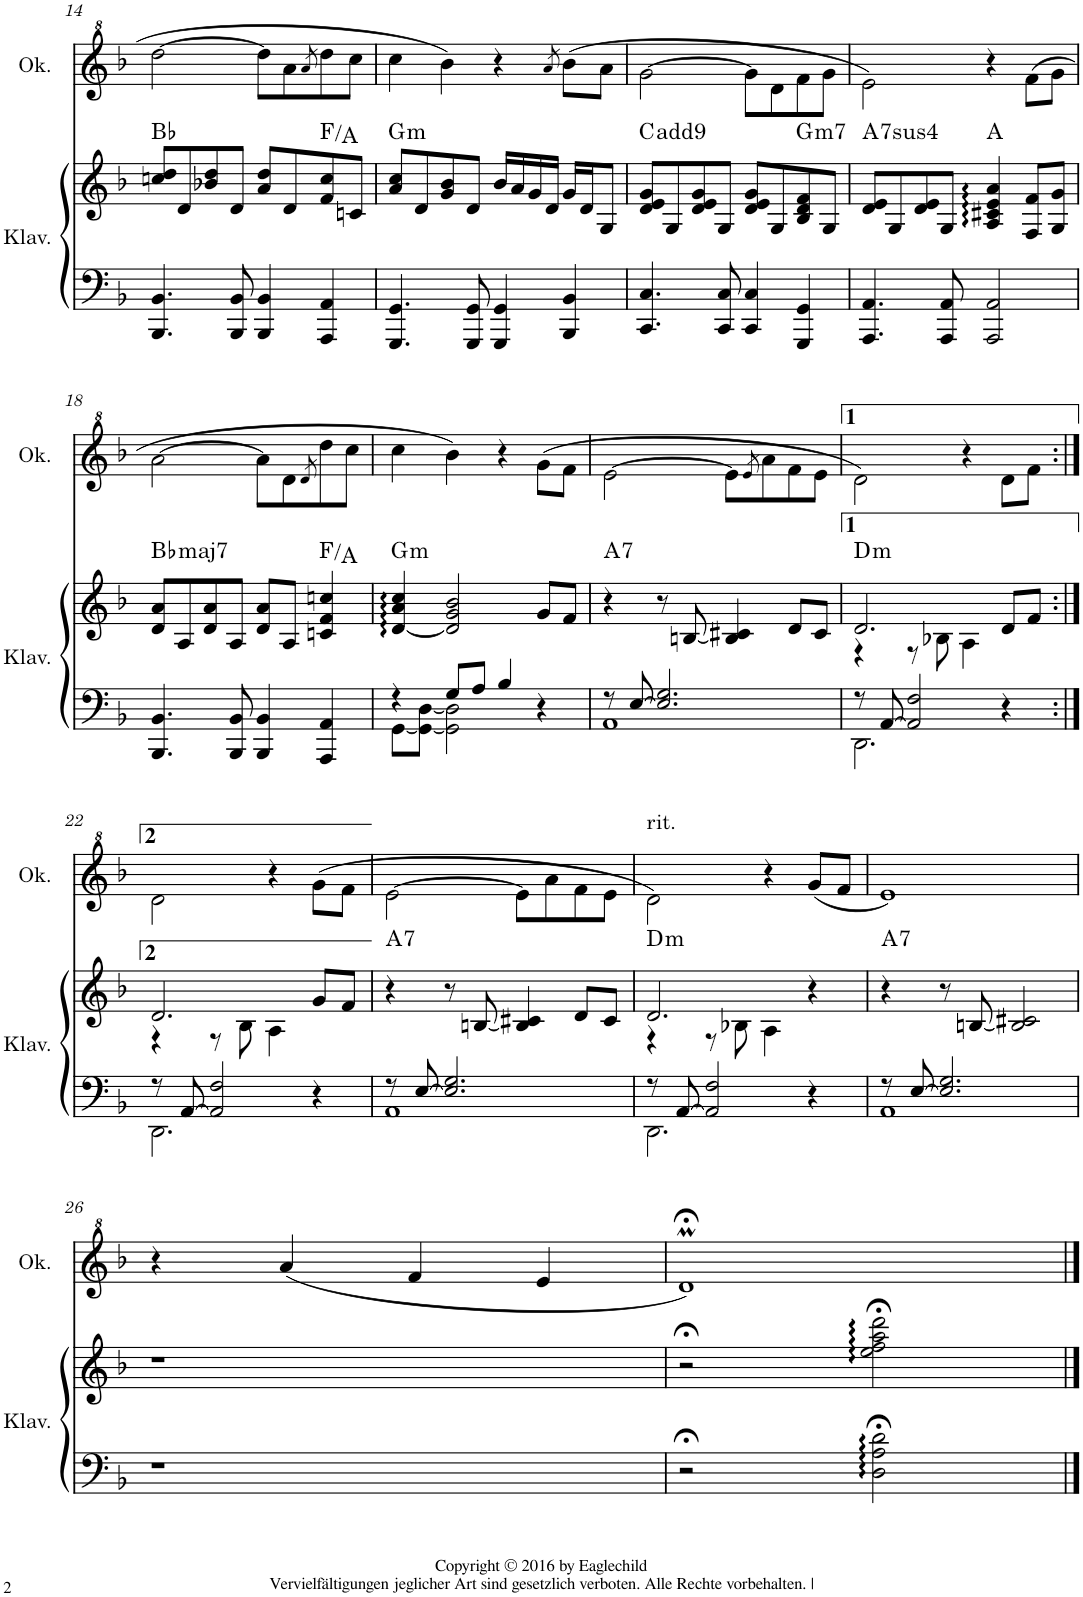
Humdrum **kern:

**kern	**kern	**harte	**kern
*part2	*part2	*part2	*part1
*staff3	*staff2	*	*staff1
*I"Klavier	*	*	*I"Okarina
*I'Klav.	*	*	*I'Ok.
!!LO:PB:g=z
*clefF4	*clefG2	*	*clefG^2
*k[b-]	*k[b-]	*	*k[b-]
*d:	*d:	*	*d:
*M4/4	*M4/4	*	*M4/4
=14	=14	=14	=14
4.BBB-/ 4.BB-/	8ccn/ 8dd/L	Bb:maj	[2ddd\
.	8d/	.	.
.	8b-X/ 8dd/	.	.
8BBB-/ 8BB-/	8d/J	.	.
4BBB-/ 4BB-/	8a/ 8dd/L	.	8ddd\L]
.	8d/	.	8aa\
.	.	.	8qaa/
4AAA/ 4AA/	8f/ 8cc/	F:maj/3	8ddd\
.	8cn/J	.	8ccc\J
=15	=15	=15	=15
!	!	!LO:H:kt=m	!
4.GGG/ 4.GG/	8a/ 8cc/L	G:min	4ccc\
.	8d/	.	.
.	8g/ 8b-/	.	4bb-\
8GGG/ 8GG/	8d/J	.	.
4GGG/ 4GG/	16b-/LL	.	4r
.	16a/	.	.
.	16g/	.	.
.	16d/JJ	.	.
.	.	.	8qaa/
4BBB-/ 4BB-/	16g/LL	.	(8bb-\L
.	16d/J	.	.
.	8G/J	.	8aa\J
=16	=16	=16	=16
4.CC/ 4.C/	8d/ 8e/ 8g/L	C:maj(9)	[2gg\
.	8G/	.	.
.	8d/ 8e/ 8g/	.	.
8CC/ 8C/	8G/J	.	.
4CC/ 4C/	8d/ 8e/ 8g/L	.	8gg\L]
.	8G/	.	8dd\
!	!	!LO:H:kt=m7	!
4GGG/ 4GG/	8B-/ 8d/ 8f/	G:min7	8ff\
.	8G/J	.	8gg\J
=17	=17	=17	=17
!	!	!LO:H:kt=74	!
4.AAA/ 4.AA/	8d/ 8e/L	A:sus4(7)	2ee\)
.	8G/	.	.
.	8d/ 8e/	.	.
8AAA/ 8AA/	8G/J	.	.
2AAA/ 2AA/	4A/ 4c#X/ 4e/ 4a/	A:maj	4r
.	8F/ 8f/L	.	(8ff\L
.	8G/ 8g/J	.	8gg\J
!!LO:LB:g=z
=18	=18	=18	=18
!	!	!LO:H:kt=maj7	!
4.BBB-/ 4.BB-/	8d/ 8a/L	Bb:maj7	[2aa\
.	8A/	.	.
.	8d/ 8a/	.	.
8BBB-/ 8BB-/	8A/J	.	.
4BBB-/ 4BB-/	8d/ 8a/L	.	8aa\L]
.	8A/J	.	8dd\
.	.	.	8qdd/
4AAA/ 4AA/	4cn/ 4f/ 4ccn/	F:maj/3	8ddd\
.	.	.	8ccc\J
=19	=19	=19	=19
*^	*	*	*
!	!	!	!LO:H:kt=m	!
4r	[8GG\L	[4d/ 4a/ 4cc/	G:min	4ccc\
.	8GG\_ [8D\J	.	.	.
8G/L	2GG\] 2D\]	2d/] 2g/ 2b-/	.	4bb-\)
8A/J	.	.	.	.
4B-/	.	.	.	4r
4r	4ryy	8g/L	.	(8gg\L
.	.	8f/J	.	8ff\J
=20	=20	=20	=20	=20
!	!	!	!LO:H:kt=7	!
8r	1AA	4r	A:7	[2ee\
[8E/	.	.	.	.
2.E/] 2.G/	.	8r	.	.
.	.	[8Bn/	.	.
.	.	4B/] 4c#X/	.	8ee\L]
.	.	.	.	8qee/
.	.	.	.	8aa\
.	.	8d/L	.	8ff\
.	.	8c#/J	.	8ee\J
=21	=21	=21	=21	=21
*	*	*^	*	*
!	!	!	!	!LO:H:kt=m	!
8r	2.DD\	2.d/	4r	D:min	2dd\)
[8AA/	.	.	.	.	.
2AA/] 2F/	.	.	8r	.	.
.	.	.	8B-X\	.	.
.	.	.	4A\	.	4r
4r	4ryy	8d/L	4ryy	.	8dd\L
.	.	8f/J	.	.	8ff\J
!!LO:LB:g=z
=22:|!	=22:|!	=22:|!	=22:|!	=22:|!	=22:|!
8r	2.DD\	2.d/	4r	.	2dd\
[8AA/	.	.	.	.	.
2AA/] 2F/	.	.	8r	.	.
.	.	.	8B-\	.	.
.	.	.	4A\	.	4r
4r	4ryy	8g/L	4ryy	.	(8gg\L
.	.	8f/J	.	.	8ff\J
*	*	*v	*v	*	*
=23	=23	=23	=23	=23
!	!	!	!LO:H:kt=7	!
8r	1AA	4r	A:7	[2ee\
[8E/	.	.	.	.
2.E/] 2.G/	.	8r	.	.
.	.	[8Bn/	.	.
.	.	4B/] 4c#X/	.	8ee\L]
.	.	.	.	8aa\
.	.	8d/L	.	8ff\
.	.	8c#/J	.	8ee\J
=24	=24	=24	=24	=24
*	*	*^	*	*
!	!	!	!	!LO:H:kt=m	!LO:TX:a:t=rit.
8r	2.DD\	2.d/	4r	D:min	2dd\)
[8AA/	.	.	.	.	.
2AA/] 2F/	.	.	8r	.	.
.	.	.	8B-X\	.	.
.	.	.	4A\	.	4r
4r	4ryy	4r	4ryy	.	(8gg/L
.	.	.	.	.	8ff/J
*	*	*v	*v	*	*
=25	=25	=25	=25	=25
!	!	!	!LO:H:kt=7	!
8r	1AA	4r	A:7	1ee)
[8E/	.	.	.	.
2.E/] 2.G/	.	8r	.	.
.	.	[8Bn/	.	.
.	.	2B/] 2c#X/	.	.
*v	*v	*	*	*
!!LO:LB:g=z
=26	=26	=26	=26
1r	1r	.	4r
.	.	.	(4aa/
.	.	.	4ff/
.	.	.	4ee/
=27	=27	=27	=27
2r;<	2r;<	.	1dd;<M)
2D\;< 2A\;< 2d\;<	2ee\;< 2ff\;< 2aa\;< 2ddd\;<	.	.
==	==	==	==
*-	*-	*-	*-
